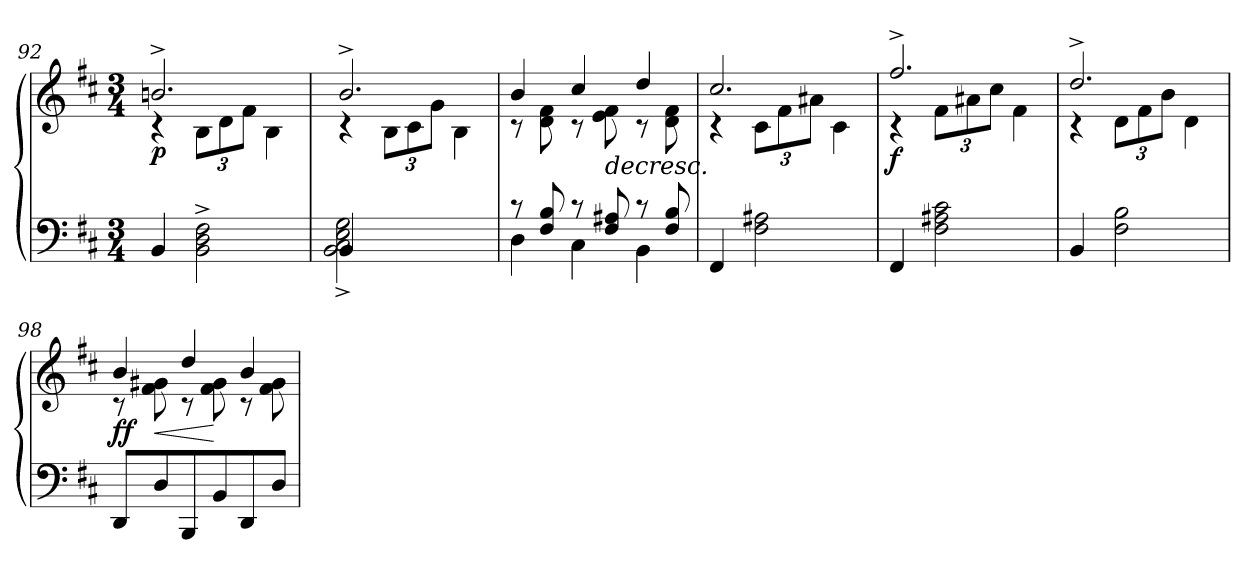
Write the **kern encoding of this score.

**kern	**kern	**dynam
*part1	*part1	*part1
*staff2	*staff1	*staff1/2
*clefF4	*clefG2	*
*k[f#c#]	*k[f#c#]	*
*D:	*D:	*
*M3/4	*M3/4	*
=92	=92	=92
*	*^	*
!	!	!	!LO:DY:b
4BB/	2.bni^>/	4rc	p
*	*	*Xbrackettup	*
2BB\^> 2D\^> 2F#\^>	.	12B\L	.
.	.	12d\	.
.	.	12f#\J	.
.	.	4B\	.
=93	=93	=93	=93
*^	*	*	*
4BB/	2BB\^< 2C#\^< 2E\^< 2G\^<	2.b^>/	4rc	.
2ryy	.	.	12B\L	.
.	.	.	12c#\	.
.	.	.	12g\J	.
.	4ryy	.	4B\	.
=94	=94	=94	=94	=94
8rc	4D\	4b/	8rc	.
8F#/ 8B/	.	.	8d\ 8f#\	.
8rc	4C#\	4cc#/	8rc	.
!	!	!	!	!LO:HP:b
8F#/ 8A#X/	.	.	8e\ 8f#\	>
8rc	4BB\	4dd/	8rc	.
8F#/ 8B/	.	.	8d\ 8f#\	.
*v	*v	*	*	*
=95	=95	=95	=95
4FF#/	2.cc#/	4rc	.
2F#\ 2A#X\	.	12c#\L	.
.	.	12f#\	.
.	.	12a#X\J	.
.	.	4c#\	.
!!LO:LB:g=z	!!
=96	=96	=96	=96
!	!	!	!LO:DY:b
4FF#/	2.ff#^>/	4rc	f
2F#\ 2A#X\ 2c#\	.	12f#\L	.
.	.	12a#X\	.
.	.	12cc#\J	.
.	.	4f#\	.
=97	=97	=97	=97
4BB/	2.dd^>/	4rc	.
2F#\ 2B\	.	12d\L	.
.	.	12f#\	.
.	.	12b\J	.
.	.	4d\	.
=98	=98	=98	=98
!	!	!	!LO:DY:b
8DD/L	4b/	8rc	ff
!	!	!	!LO:HP:b
8D/	.	8f#\ 8g#X\	<
8BBB/	4dd/	8rc	.
8BB/	.	8f#\ 8g#\	[
8DD/	4b/	8rc	.
8D/J	.	8f#\ 8g#\	.
*	*v	*v	*
.	.	]
=	=	=
*-	*-	*-
